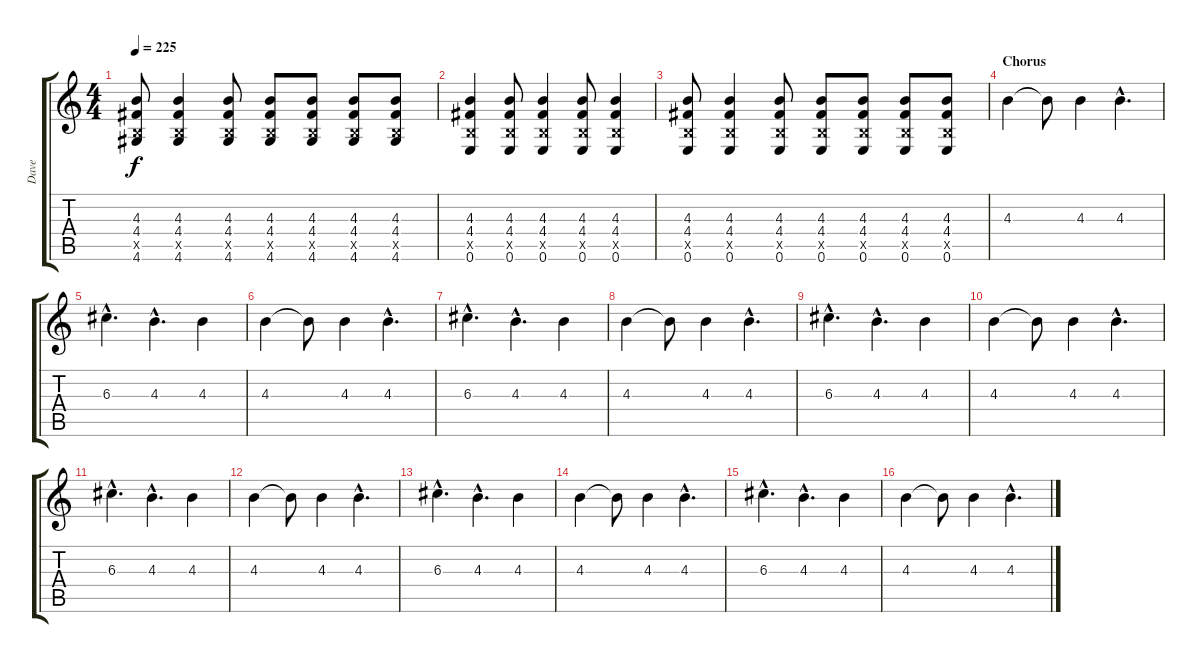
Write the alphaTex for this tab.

\track ("Dave" "Dave") {instrument acousticguitarsteel}
\staff {score tabs}
\tuning (E4 B3 G3 D3 A2 E2) {hide}
\ts (4 4)
\tempo 225
\clef g2
\ks c
(4.3 4.4 2.5{x} 4.6).8{dy f} (4.3 4.4 2.5{x} 4.6).4 (4.3 4.4 2.5{x} 4.6).8 (4.3 4.4 2.5{x} 4.6).8 (4.3 4.4 2.5{x} 4.6).8 (4.3 4.4 2.5{x} 4.6).8 (4.3 4.4 2.5{x} 4.6).8 |
(4.3 4.4 2.5{x} 0.6).4 (4.3 4.4 2.5{x} 0.6).8 (4.3 4.4 2.5{x} 0.6).4 (4.3 4.4 2.5{x} 0.6).8 (4.3 4.4 2.5{x} 0.6).4 |
(4.3 4.4 2.5{x} 0.6).8 (4.3 4.4 2.5{x} 0.6).4 (4.3 4.4 2.5{x} 0.6).8 (4.3 4.4 2.5{x} 0.6).8 (4.3 4.4 2.5{x} 0.6).8 (4.3 4.4 2.5{x} 0.6).8 (4.3 4.4 2.5{x} 0.6).8 |
\section ("" "Chorus")
4.3.4{volume 13 instrument acousticguitarnylon} 4.3{t}.8 4.3.4 4.3{hac}.4{d} |
6.3{hac}.4{d} 4.3{hac}.4{d} 4.3.4 |
4.3.4 4.3{t}.8 4.3.4 4.3{hac}.4{d} |
6.3{hac}.4{d} 4.3{hac}.4{d} 4.3.4 |
4.3.4 4.3{t}.8 4.3.4 4.3{hac}.4{d} |
6.3{hac}.4{d} 4.3{hac}.4{d} 4.3.4 |
4.3.4 4.3{t}.8 4.3.4 4.3{hac}.4{d} |
6.3{hac}.4{d} 4.3{hac}.4{d} 4.3.4 |
4.3.4 4.3{t}.8 4.3.4 4.3{hac}.4{d} |
6.3{hac}.4{d} 4.3{hac}.4{d} 4.3.4 |
4.3.4 4.3{t}.8 4.3.4 4.3{hac}.4{d} |
6.3{hac}.4{d} 4.3{hac}.4{d} 4.3.4 |
4.3.4 4.3{t}.8 4.3.4 4.3{hac}.4{d}
